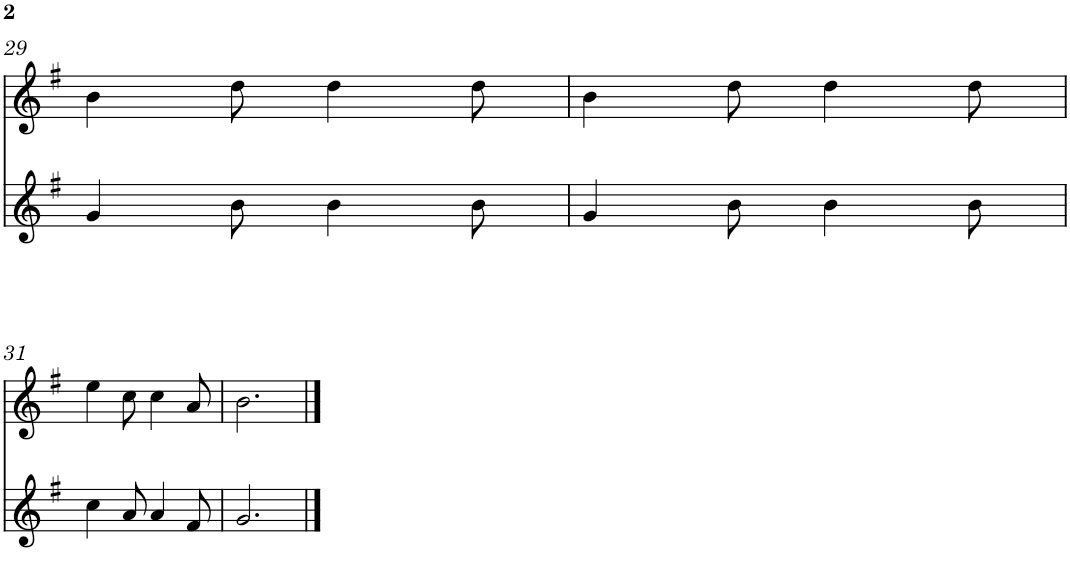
**kern	**kern
*part2	*part1
*staff2	*staff1
*I"Gralla 2	*I"Gralla 1
!!LO:PB:g=z
*clefG2	*clefG2
*k[f#]	*k[f#]
*M3/4	*M3/4
=29	=29
4g/	4b\
8b\	8dd\
4b\	4dd\
8b\	8dd\
=30	=30
4g/	4b\
8b\	8dd\
4b\	4dd\
8b\	8dd\
!!LO:LB:g=z
=31	=31
4cc\	4ee\
8a/	8cc\
4a/	4cc\
8f#/	8a/
=32	=32
2.g/	2.b\
==	==
*-	*-
